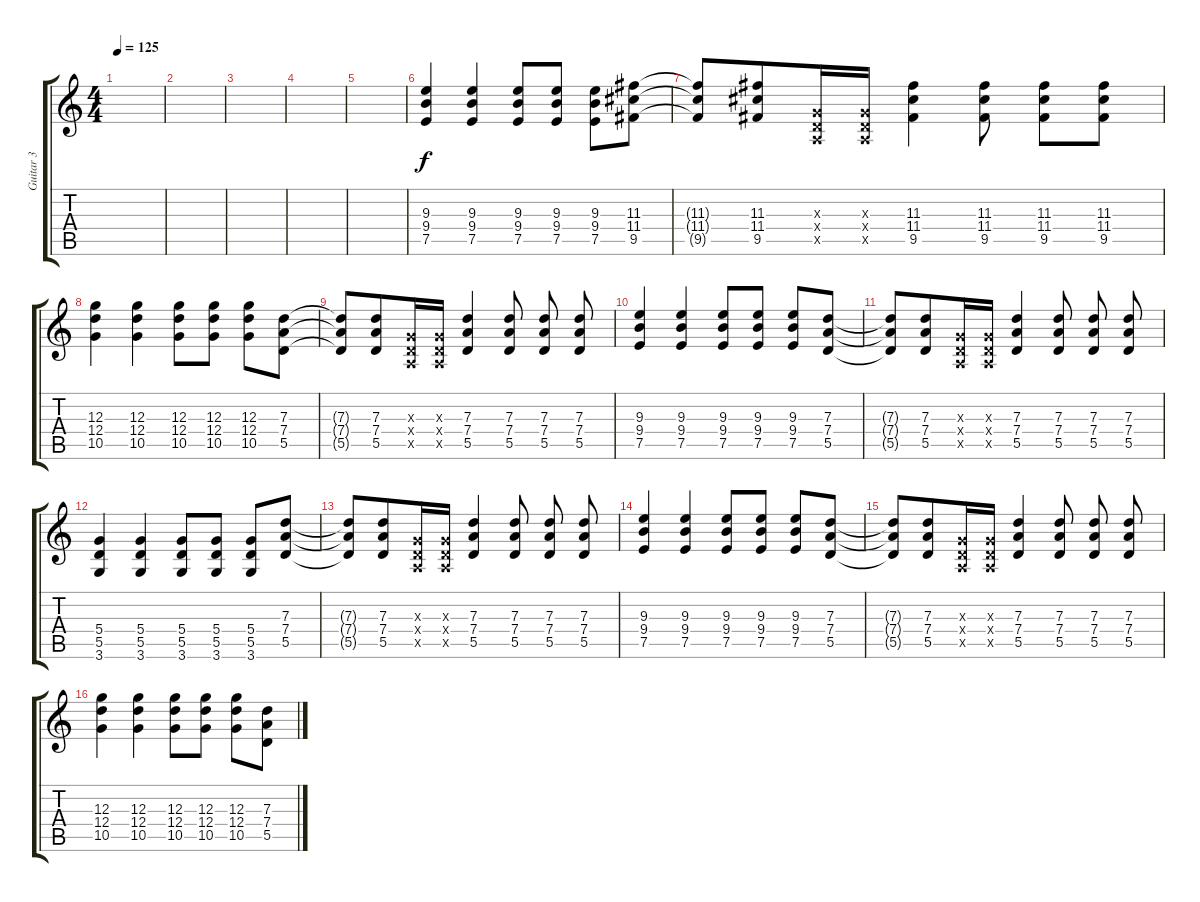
\track ("Guitar 3" "Guitar 3") {instrument distortionguitar}
\staff {score tabs}
\tuning (E4 B3 G3 D3 A2 E2) {hide}
\ts (4 4)
\tempo 125
\clef g2
\ks c
|
|
|
|
|
(9.3 9.4 7.5).4 (9.3 9.4 7.5).4 (9.3 9.4 7.5).8 (9.3 9.4 7.5).8 (9.3 9.4 7.5).8 (11.3 11.4 9.5).8 |
(11.3{t} 11.4{t} 9.5{t}).8{beam merge} (11.3 11.4 9.5).8{beam merge} (0.3{x} 0.4{x} 0.5{x}).16{beam merge} (0.3{x} 0.4{x} 0.5{x}).16 (11.3 11.4 9.5).4 (11.3 11.4 9.5).8 (11.3 11.4 9.5).8 (11.3 11.4 9.5).8 |
(12.3 12.4 10.5).4 (12.3 12.4 10.5).4 (12.3 12.4 10.5).8 (12.3 12.4 10.5).8 (12.3 12.4 10.5).8 (7.3 7.4 5.5).8 |
(7.3{t} 7.4{t} 5.5{t}).8{beam merge} (7.3 7.4 5.5).8{beam merge} (0.3{x} 0.4{x} 0.5{x}).16{beam merge} (0.3{x} 0.4{x} 0.5{x}).16 (7.3 7.4 5.5).4 (7.3 7.4 5.5).8{beam split} (7.3 7.4 5.5).8{beam split} (7.3 7.4 5.5).8 |
(9.3 9.4 7.5).4 (9.3 9.4 7.5).4 (9.3 9.4 7.5).8 (9.3 9.4 7.5).8 (9.3 9.4 7.5).8 (7.3 7.4 5.5).8 |
(7.3{t} 7.4{t} 5.5{t}).8{beam merge} (7.3 7.4 5.5).8{beam merge} (0.3{x} 0.4{x} 0.5{x}).16{beam merge} (0.3{x} 0.4{x} 0.5{x}).16 (7.3 7.4 5.5).4 (7.3 7.4 5.5).8{beam split} (7.3 7.4 5.5).8{beam split} (7.3 7.4 5.5).8 |
(5.4 5.5 3.6).4 (5.4 5.5 3.6).4 (5.4 5.5 3.6).8 (5.4 5.5 3.6).8 (5.4 5.5 3.6).8 (7.3 7.4 5.5).8 |
(7.3{t} 7.4{t} 5.5{t}).8{beam merge} (7.3 7.4 5.5).8{beam merge} (0.3{x} 0.4{x} 0.5{x}).16{beam merge} (0.3{x} 0.4{x} 0.5{x}).16 (7.3 7.4 5.5).4 (7.3 7.4 5.5).8{beam split} (7.3 7.4 5.5).8{beam split} (7.3 7.4 5.5).8 |
(9.3 9.4 7.5).4 (9.3 9.4 7.5).4 (9.3 9.4 7.5).8 (9.3 9.4 7.5).8 (9.3 9.4 7.5).8 (7.3 7.4 5.5).8 |
(7.3{t} 7.4{t} 5.5{t}).8{beam merge} (7.3 7.4 5.5).8{beam merge} (0.3{x} 0.4{x} 0.5{x}).16{beam merge} (0.3{x} 0.4{x} 0.5{x}).16 (7.3 7.4 5.5).4 (7.3 7.4 5.5).8{beam split} (7.3 7.4 5.5).8{beam split} (7.3 7.4 5.5).8 |
(12.3 12.4 10.5).4 (12.3 12.4 10.5).4 (12.3 12.4 10.5).8 (12.3 12.4 10.5).8 (12.3 12.4 10.5).8 (7.3 7.4 5.5).8
